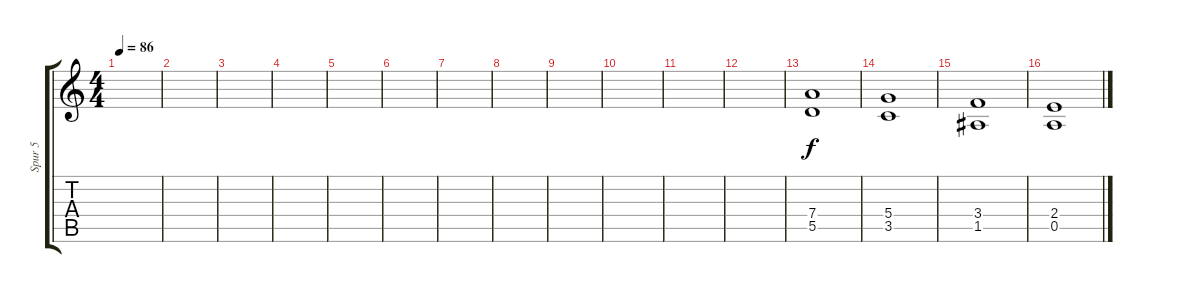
\track ("Spur 5" "Spur 5") {instrument distortionguitar}
\staff {score tabs}
\tuning (E4 B3 G3 D3 A2 D2) {hide}
\ts (4 4)
\tempo 86
\clef g2
\ks c
|
|
|
|
|
|
|
|
|
|
|
|
(7.4 5.5).1 |
(5.4 3.5).1 |
(3.4 1.5).1 |
(2.4 0.5).1
